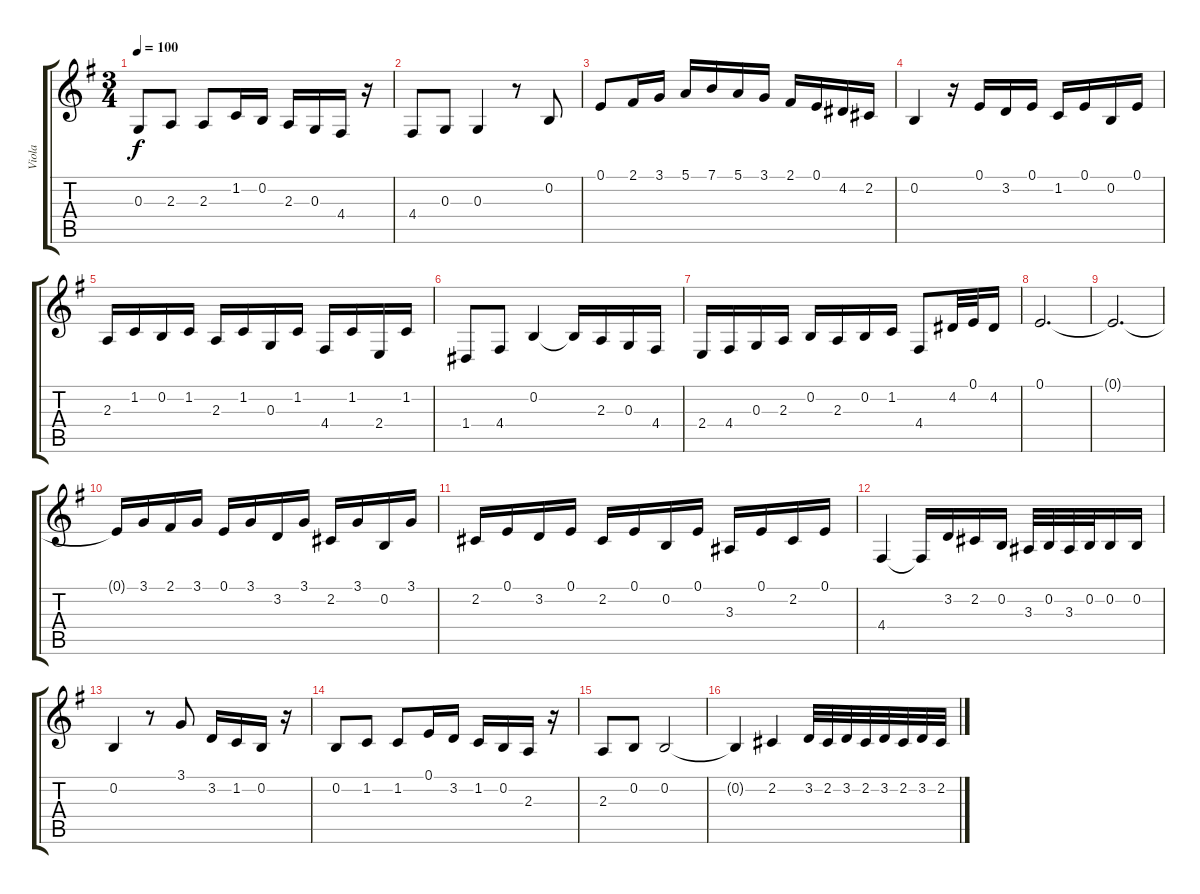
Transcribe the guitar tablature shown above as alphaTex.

\track ("Viola" "Viola") {instrument viola}
\staff {score tabs}
\tuning (E4 B3 G3 D3 A2 E2) {hide}
\ts (3 4)
\tempo 100
\clef g2
\ks g
0.3.8{dy f} 2.3.8 2.3.8 1.2.16 0.2.16 2.3.16 0.3.16 4.4.16 r.16 |
4.4.8 0.3.8 0.3.4 r.8 0.2.8 |
0.1.8 2.1.16 3.1.16 5.1.16 7.1.16 5.1.16 3.1.16 2.1.16 0.1.16 4.2.16 2.2.16 |
0.2.4 r.16 0.1.16 3.2.16 0.1.16 1.2.16 0.1.16 0.2.16 0.1.16 |
2.3.16 1.2.16 0.2.16 1.2.16 2.3.16 1.2.16 0.3.16 1.2.16 4.4.16 1.2.16 2.4.16 1.2.16 |
1.4.8 4.4.8 0.2.4 0.2{t}.16 2.3.16 0.3.16 4.4.16 |
2.4.16 4.4.16 0.3.16 2.3.16 0.2.16 2.3.16 0.2.16 1.2.16 4.4.8 4.2.32 0.1.32 4.2.16 |
0.1.2{d} |
0.1{t}.2{d} |
0.1{t}.16 3.1.16 2.1.16 3.1.16 0.1.16 3.1.16 3.2.16 3.1.16 2.2.16 3.1.16 0.2.16 3.1.16 |
2.2.16 0.1.16 3.2.16 0.1.16 2.2.16 0.1.16 0.2.16 0.1.16 3.3.16 0.1.16 2.2.16 0.1.16 |
4.4.4 4.4{t}.16 3.2.16 2.2.16 0.2.16 3.3.32 0.2.32 3.3.32 0.2.32 0.2.16 0.2.16 |
0.2.4 r.8 3.1.8 3.2.16 1.2.16 0.2.16 r.16 |
0.2.8 1.2.8 1.2.8 0.1.16 3.2.16 1.2.16 0.2.16 2.3.16 r.16 |
2.3.8 0.2.8 0.2.2 |
0.2{t}.4 2.2.4 3.2.32 2.2.32 3.2.32 2.2.32 3.2.32 2.2.32 3.2.32 2.2.32
